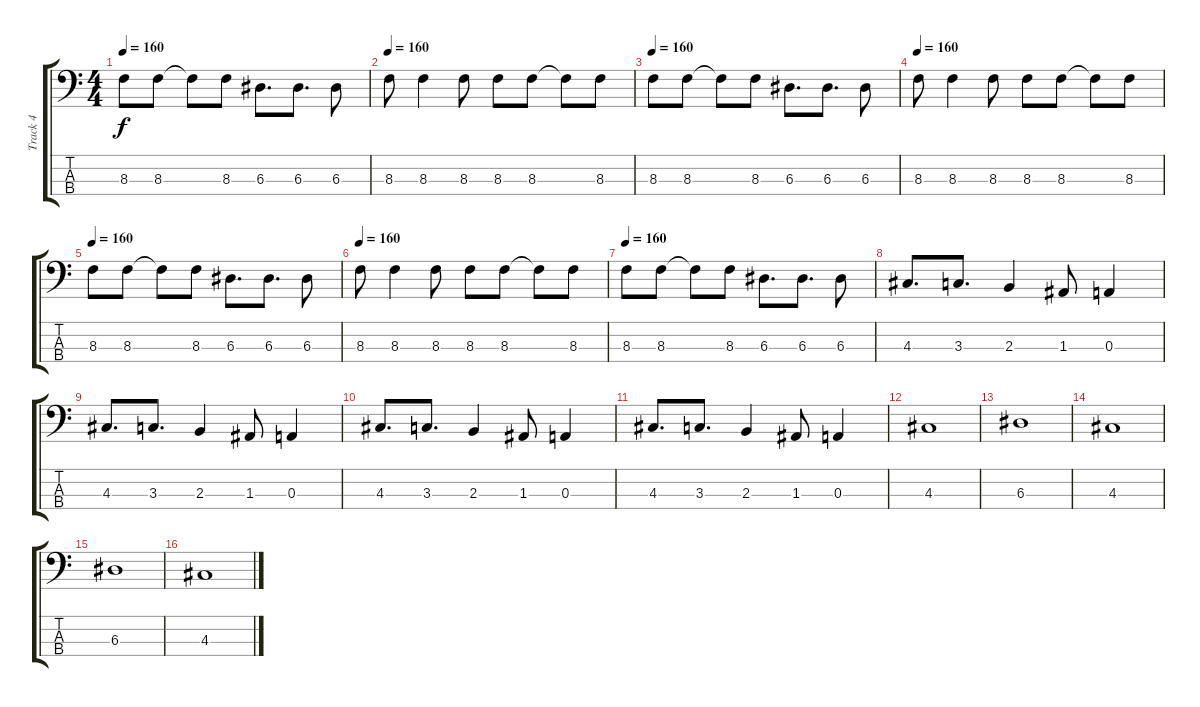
\track ("Track 4" "Track 4") {instrument electricbassfinger}
\staff {score tabs}
\tuning (G2 D2 A1 E1) {hide}
\ts (4 4)
\tempo 160
\clef f4
\ks c
8.3.8{dy f} 8.3.8 8.3{t}.8 8.3.8 6.3.8{d} 6.3.8{d} 6.3.8 |
\tempo 160
8.3.8 8.3.4 8.3.8 8.3.8 8.3.8 8.3{t}.8 8.3.8 |
\tempo 160
8.3.8 8.3.8 8.3{t}.8 8.3.8 6.3.8{d} 6.3.8{d} 6.3.8 |
\tempo 160
8.3.8 8.3.4 8.3.8 8.3.8 8.3.8 8.3{t}.8 8.3.8 |
\tempo 160
8.3.8 8.3.8 8.3{t}.8 8.3.8 6.3.8{d} 6.3.8{d} 6.3.8 |
\tempo 160
8.3.8 8.3.4 8.3.8 8.3.8 8.3.8 8.3{t}.8 8.3.8 |
\tempo 160
8.3.8 8.3.8 8.3{t}.8 8.3.8 6.3.8{d} 6.3.8{d} 6.3.8 |
4.3.8{d} 3.3.8{d} 2.3.4 1.3.8 0.3.4 |
4.3.8{d} 3.3.8{d} 2.3.4 1.3.8 0.3.4 |
4.3.8{d} 3.3.8{d} 2.3.4 1.3.8 0.3.4 |
4.3.8{d} 3.3.8{d} 2.3.4 1.3.8 0.3.4 |
4.3.1 |
6.3.1 |
4.3.1 |
6.3.1 |
4.3.1
